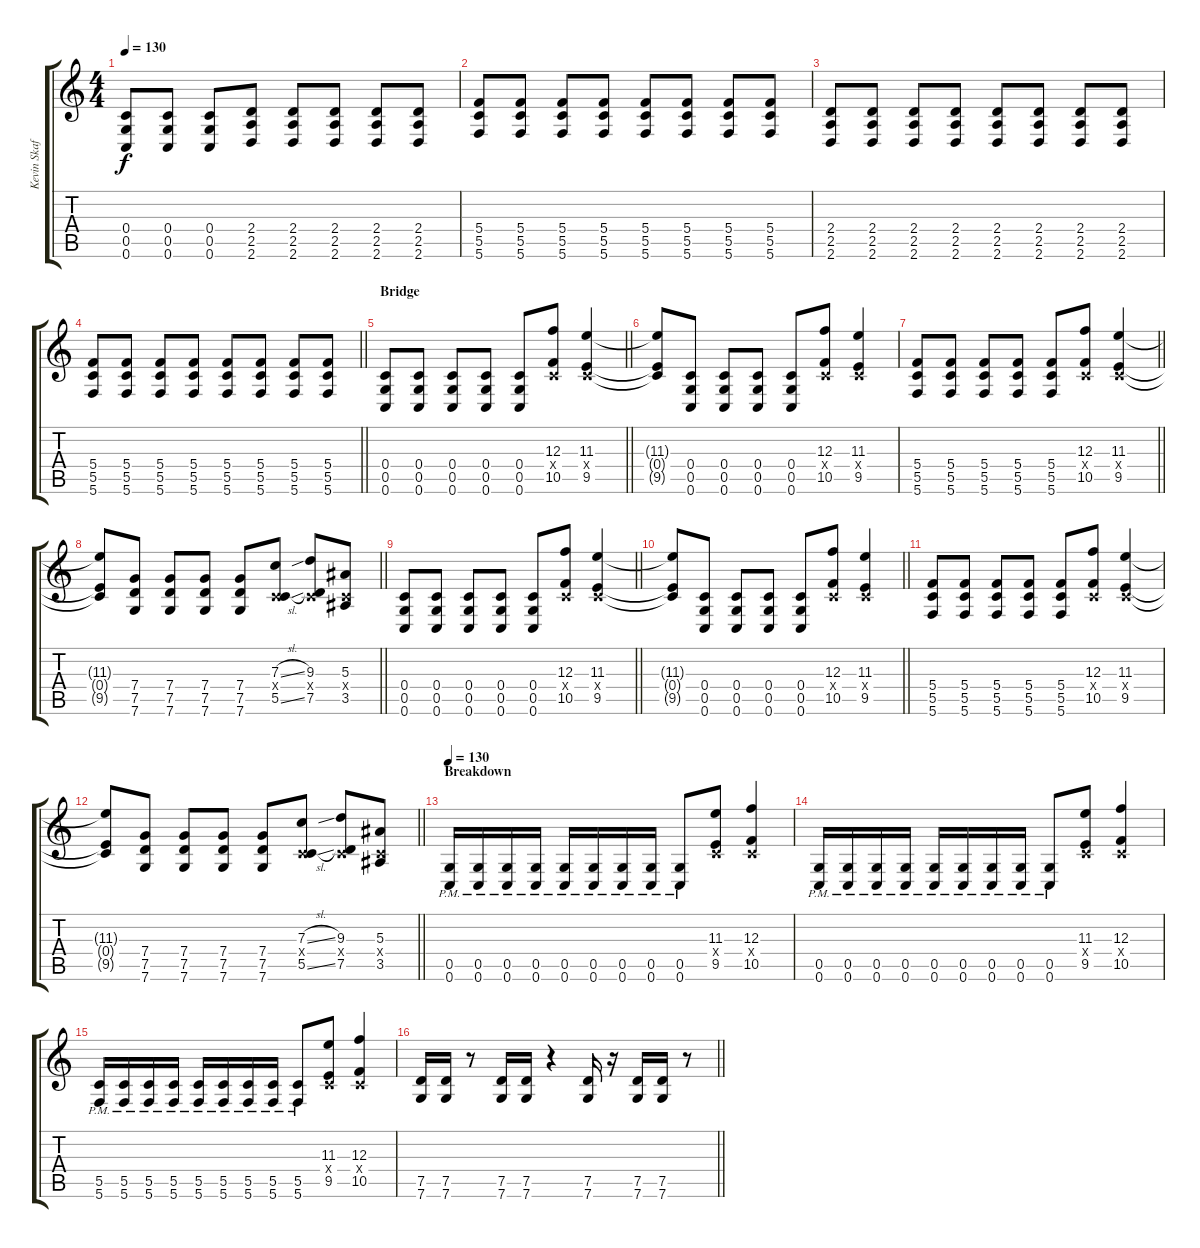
\track ("Kevin Skaff [Lead Guitar]" "Kevin Skaf") {instrument distortionguitar}
\staff {score tabs}
\tuning (D4 A3 F3 C3 G2 C2) {hide}
\ts (4 4)
\tempo 130
\clef g2
\ks c
(0.4 0.5 0.6).8{dy f} (0.4 0.5 0.6).8 (0.4 0.5 0.6).8 (2.4 2.5 2.6).8 (2.4 2.5 2.6).8 (2.4 2.5 2.6).8 (2.4 2.5 2.6).8 (2.4 2.5 2.6).8 |
(5.4 5.5 5.6).8 (5.4 5.5 5.6).8 (5.4 5.5 5.6).8 (5.4 5.5 5.6).8 (5.4 5.5 5.6).8 (5.4 5.5 5.6).8 (5.4 5.5 5.6).8 (5.4 5.5 5.6).8 |
(2.4 2.5 2.6).8 (2.4 2.5 2.6).8 (2.4 2.5 2.6).8 (2.4 2.5 2.6).8 (2.4 2.5 2.6).8 (2.4 2.5 2.6).8 (2.4 2.5 2.6).8 (2.4 2.5 2.6).8 |
\barLineRight lightlight
(5.4 5.5 5.6).8 (5.4 5.5 5.6).8 (5.4 5.5 5.6).8 (5.4 5.5 5.6).8 (5.4 5.5 5.6).8 (5.4 5.5 5.6).8 (5.4 5.5 5.6).8 (5.4 5.5 5.6).8 |
\section ("" "Bridge")
\barLineRight lightlight
(0.4 0.5 0.6).8 (0.4 0.5 0.6).8 (0.4 0.5 0.6).8 (0.4 0.5 0.6).8 (0.4 0.5 0.6).8 (12.3 0.4{x} 10.5).8 (11.3 0.4{x} 9.5).4 |
(11.3{t} 0.4{t} 9.5{t}).8 (0.4 0.5 0.6).8 (0.4 0.5 0.6).8 (0.4 0.5 0.6).8 (0.4 0.5 0.6).8 (12.3 0.4{x} 10.5).8 (11.3 0.4{x} 9.5).4 |
\barLineRight lightlight
(5.4 5.5 5.6).8 (5.4 5.5 5.6).8 (5.4 5.5 5.6).8 (5.4 5.5 5.6).8 (5.4 5.5 5.6).8 (12.3 0.4{x} 10.5).8 (11.3 0.4{x} 9.5).4 |
\barLineRight lightlight
(11.3{t} 0.4{t} 9.5{t}).8 (7.4 7.5 7.6).8 (7.4 7.5 7.6).8 (7.4 7.5 7.6).8 (7.4 7.5 7.6).8 (7.3{sl} 0.4{x} 5.5{sl}).8 (9.3 0.4{x} 7.5).8 (5.3 0.4{x} 3.5).8 |
\barLineRight lightlight
(0.4 0.5 0.6).8 (0.4 0.5 0.6).8 (0.4 0.5 0.6).8 (0.4 0.5 0.6).8 (0.4 0.5 0.6).8 (12.3 0.4{x} 10.5).8 (11.3 0.4{x} 9.5).4 |
\barLineRight lightlight
(11.3{t} 0.4{t} 9.5{t}).8 (0.4 0.5 0.6).8 (0.4 0.5 0.6).8 (0.4 0.5 0.6).8 (0.4 0.5 0.6).8 (12.3 0.4{x} 10.5).8 (11.3 0.4{x} 9.5).4 |
(5.4 5.5 5.6).8 (5.4 5.5 5.6).8 (5.4 5.5 5.6).8 (5.4 5.5 5.6).8 (5.4 5.5 5.6).8 (12.3 0.4{x} 10.5).8 (11.3 0.4{x} 9.5).4 |
\barLineRight lightlight
(11.3{t} 0.4{t} 9.5{t}).8 (7.4 7.5 7.6).8 (7.4 7.5 7.6).8 (7.4 7.5 7.6).8 (7.4 7.5 7.6).8 (7.3{sl} 0.4{x} 5.5{sl}).8 (9.3 0.4{x} 7.5).8 (5.3 0.4{x} 3.5).8 |
\section ("" "Breakdown")
\tempo 130
(0.5{pm} 0.6{pm}).16 (0.5{pm} 0.6{pm}).16 (0.5{pm} 0.6{pm}).16 (0.5{pm} 0.6{pm}).16 (0.5{pm} 0.6{pm}).16 (0.5{pm} 0.6{pm}).16 (0.5{pm} 0.6{pm}).16 (0.5{pm} 0.6{pm}).16 (0.5{pm} 0.6{pm}).8 (11.3 0.4{x} 9.5).8 (12.3 0.4{x} 10.5).4 |
(0.5{pm} 0.6{pm}).16 (0.5{pm} 0.6{pm}).16 (0.5{pm} 0.6{pm}).16 (0.5{pm} 0.6{pm}).16 (0.5{pm} 0.6{pm}).16 (0.5{pm} 0.6{pm}).16 (0.5{pm} 0.6{pm}).16 (0.5{pm} 0.6{pm}).16 (0.5{pm} 0.6{pm}).8 (11.3 0.4{x} 9.5).8 (12.3 0.4{x} 10.5).4 |
(5.5{pm} 5.6{pm}).16 (5.5{pm} 5.6{pm}).16 (5.5{pm} 5.6{pm}).16 (5.5{pm} 5.6{pm}).16 (5.5{pm} 5.6{pm}).16 (5.5{pm} 5.6{pm}).16 (5.5{pm} 5.6{pm}).16 (5.5{pm} 5.6{pm}).16 (5.5{pm} 5.6{pm}).8 (11.3 0.4{x} 9.5).8 (12.3 0.4{x} 10.5).4 |
\barLineRight lightlight
(7.5 7.6).16 (7.5 7.6).16 r.8 (7.5 7.6).16 (7.5 7.6).16 r.4 (7.5 7.6).16 r.16 (7.5 7.6).16 (7.5 7.6).16 r.8
